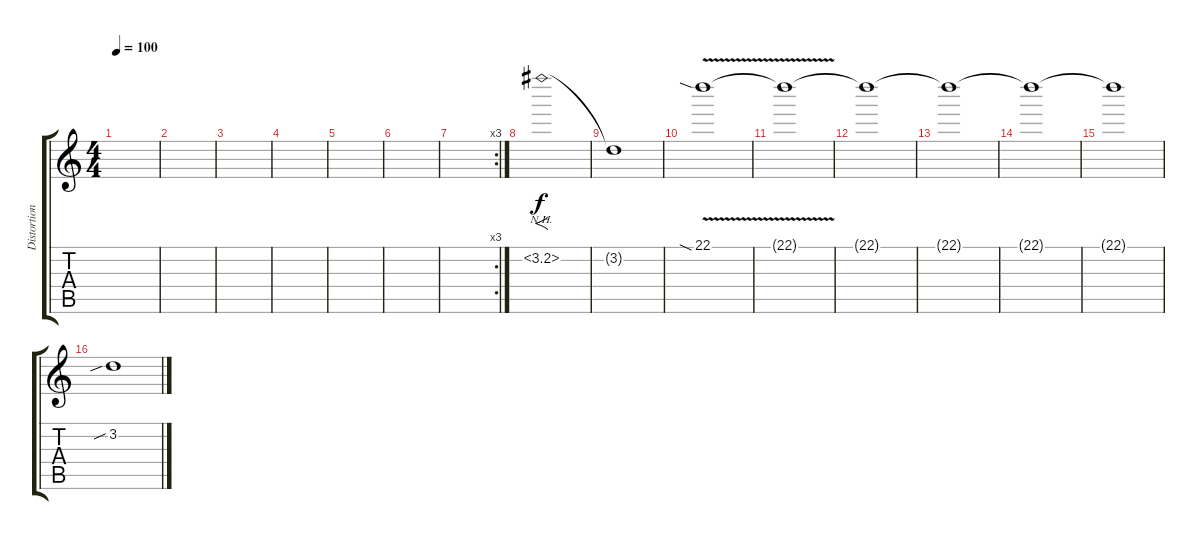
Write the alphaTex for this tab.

\track ("Distortion Guitar - Lead 2" "Distortion") {instrument distortionguitar}
\staff {score tabs}
\tuning (E4 B3 G3 D3 A2 E2) {hide}
\ts (4 4)
\tempo 100
\clef g2
\ks c
|
|
|
|
|
|
\rc 3
|
3.2{nh}.1{f} |
3.2{t}.1 |
22.1{v sia}.1 |
22.1{t}.1 |
22.1{t}.1 |
22.1{t}.1 |
22.1{t}.1 |
22.1{t}.1 |
3.2{sib}.1
